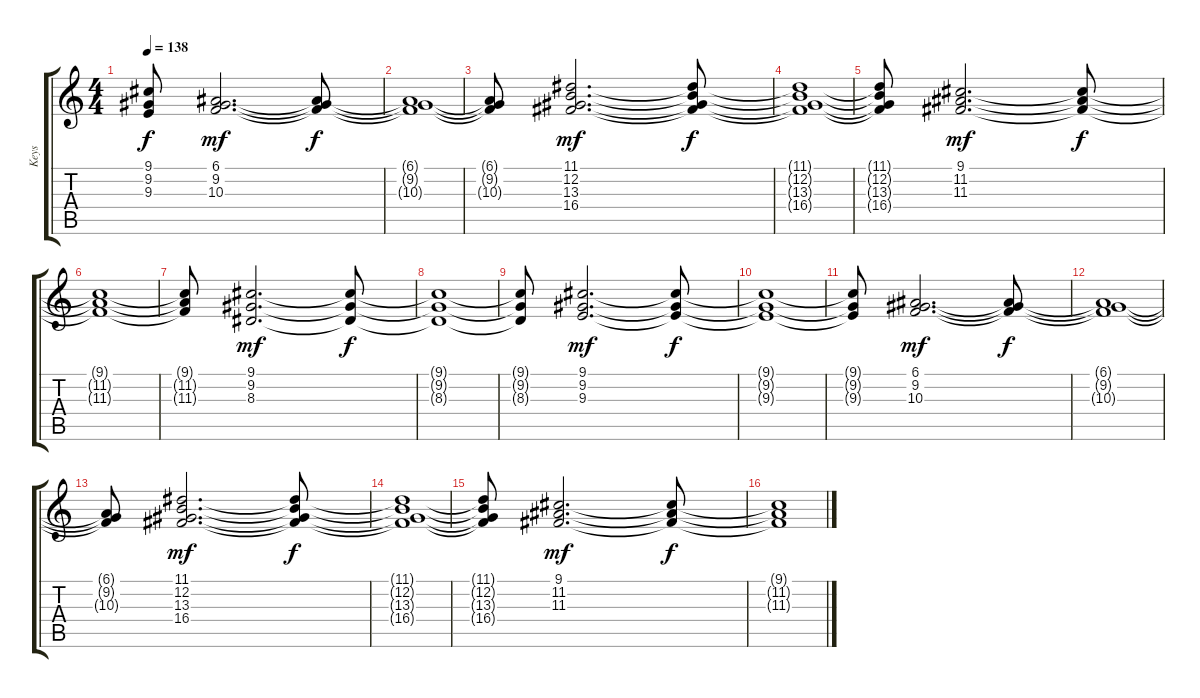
\track ("Keys" "Keys") {instrument pad4choir}
\staff {score tabs}
\tuning (E4 B3 G3 D3 A2 E2) {hide}
\ts (4 4)
\tempo 138
\clef g2
\ks c
(9.1{t} 9.2{t} 9.3{t}).8{dy f} (6.1 9.2 10.3).2{d dy mf} (6.1{t} 9.2{t} 10.3{t}).8{dy f} |
(6.1{t} 9.2{t} 10.3{t}).1 |
(6.1{t} 9.2{t} 10.3{t}).8 (11.1 12.2 13.3 16.4).2{d dy mf} (11.1{t} 12.2{t} 13.3{t} 16.4{t}).8{dy f} |
(11.1{t} 12.2{t} 13.3{t} 16.4{t}).1 |
(11.1{t} 12.2{t} 13.3{t} 16.4{t}).8 (9.1 11.2 11.3).2{d dy mf} (9.1{t} 11.2{t} 11.3{t}).8{dy f} |
(9.1{t} 11.2{t} 11.3{t}).1 |
(9.1{t} 11.2{t} 11.3{t}).8 (9.1 9.2 8.3).2{d dy mf} (9.1{t} 9.2{t} 8.3{t}).8{dy f} |
(9.1{t} 9.2{t} 8.3{t}).1 |
(9.1{t} 9.2{t} 8.3{t}).8 (9.1 9.2 9.3).2{d dy mf} (9.1{t} 9.2{t} 9.3{t}).8{dy f} |
(9.1{t} 9.2{t} 9.3{t}).1 |
(9.1{t} 9.2{t} 9.3{t}).8 (6.1 9.2 10.3).2{d dy mf} (6.1{t} 9.2{t} 10.3{t}).8{dy f} |
(6.1{t} 9.2{t} 10.3{t}).1 |
(6.1{t} 9.2{t} 10.3{t}).8 (11.1 12.2 13.3 16.4).2{d dy mf} (11.1{t} 12.2{t} 13.3{t} 16.4{t}).8{dy f} |
(11.1{t} 12.2{t} 13.3{t} 16.4{t}).1 |
(11.1{t} 12.2{t} 13.3{t} 16.4{t}).8 (9.1 11.2 11.3).2{d dy mf} (9.1{t} 11.2{t} 11.3{t}).8{dy f} |
(9.1{t} 11.2{t} 11.3{t}).1
